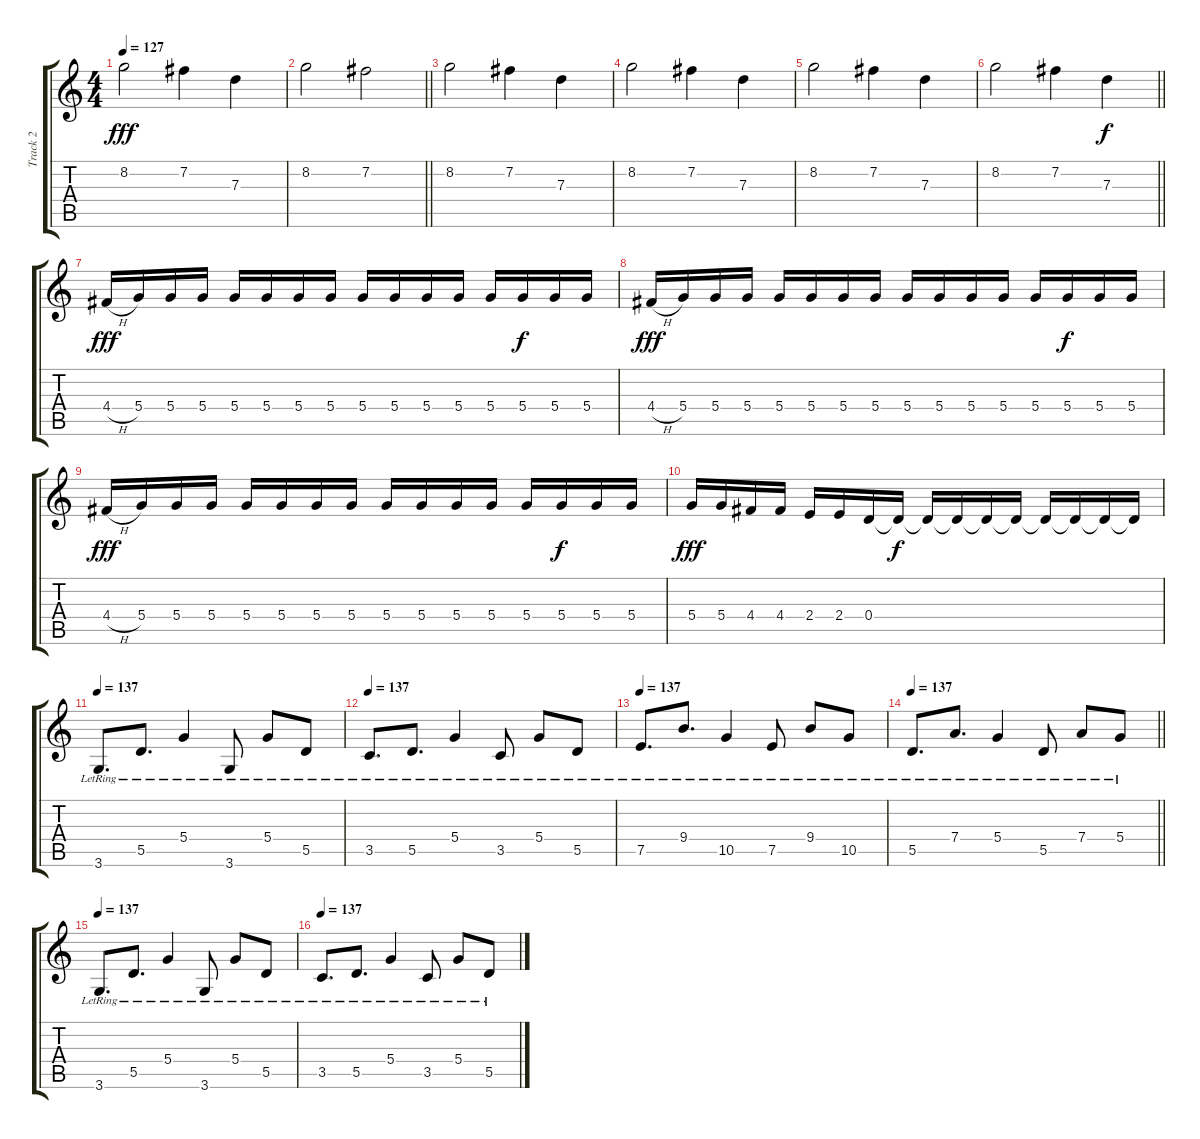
\track ("Track 2" "Track 2") {instrument distortionguitar}
\staff {score tabs}
\tuning (E4 B3 G3 D3 A2 E2) {hide}
\ts (4 4)
\tempo 127
\clef g2
\ks c
8.2.2{dy fff volume 16 instrument electricguitarjazz} 7.2.4 7.3.4 |
\barLineRight lightlight
8.2.2{volume 16 instrument electricguitarjazz} 7.2.2 |
8.2.2{volume 16 instrument electricguitarjazz} 7.2.4 7.3.4 |
8.2.2{volume 16 instrument electricguitarjazz} 7.2.4 7.3.4 |
8.2.2{volume 16 instrument electricguitarjazz} 7.2.4 7.3.4 |
\barLineRight lightlight
8.2.2{volume 16 instrument electricguitarjazz} 7.2.4 7.3.4{dy f} |
4.4{h}.16{dy fff instrument distortionguitar} 5.4.16 5.4.16 5.4.16 5.4.16 5.4.16 5.4.16 5.4.16 5.4.16 5.4.16 5.4.16 5.4.16 5.4.16 5.4.16{dy f} 5.4.16 5.4.16 |
4.4{h}.16{dy fff instrument distortionguitar} 5.4.16 5.4.16 5.4.16 5.4.16 5.4.16 5.4.16 5.4.16 5.4.16 5.4.16 5.4.16 5.4.16 5.4.16 5.4.16{dy f} 5.4.16 5.4.16 |
4.4{h}.16{dy fff instrument distortionguitar} 5.4.16 5.4.16 5.4.16 5.4.16 5.4.16 5.4.16 5.4.16 5.4.16 5.4.16 5.4.16 5.4.16 5.4.16 5.4.16{dy f} 5.4.16 5.4.16 |
5.4.16{dy fff} 5.4.16 4.4.16 4.4.16 2.4.16 2.4.16 0.4.16 0.4{t}.16{dy f} 0.4{t}.16 0.4{t}.16 0.4{t}.16 0.4{t}.16 0.4{t}.16 0.4{t}.16 0.4{t}.16 0.4{t}.16 |
\tempo 137
3.6{lr}.8{d instrument electricguitarjazz} 5.5{lr}.8{d} 5.4{lr}.4 3.6{lr}.8 5.4{lr}.8 5.5{lr}.8 |
\tempo 137
3.5{lr}.8{d instrument electricguitarjazz} 5.5{lr}.8{d} 5.4{lr}.4 3.5{lr}.8 5.4{lr}.8 5.5{lr}.8 |
\tempo 137
7.5{lr}.8{d instrument electricguitarjazz} 9.4{lr}.8{d} 10.5{lr}.4 7.5{lr}.8 9.4{lr}.8 10.5{lr}.8 |
\tempo 137
\barLineRight lightlight
5.5{lr}.8{d instrument electricguitarjazz} 7.4{lr}.8{d} 5.4{lr}.4 5.5{lr}.8 7.4{lr}.8 5.4{lr}.8 |
\tempo 137
3.6{lr}.8{d instrument electricguitarjazz} 5.5{lr}.8{d} 5.4{lr}.4 3.6{lr}.8 5.4{lr}.8 5.5{lr}.8 |
\tempo 137
3.5{lr}.8{d instrument electricguitarjazz} 5.5{lr}.8{d} 5.4{lr}.4 3.5{lr}.8 5.4{lr}.8 5.5{lr}.8
